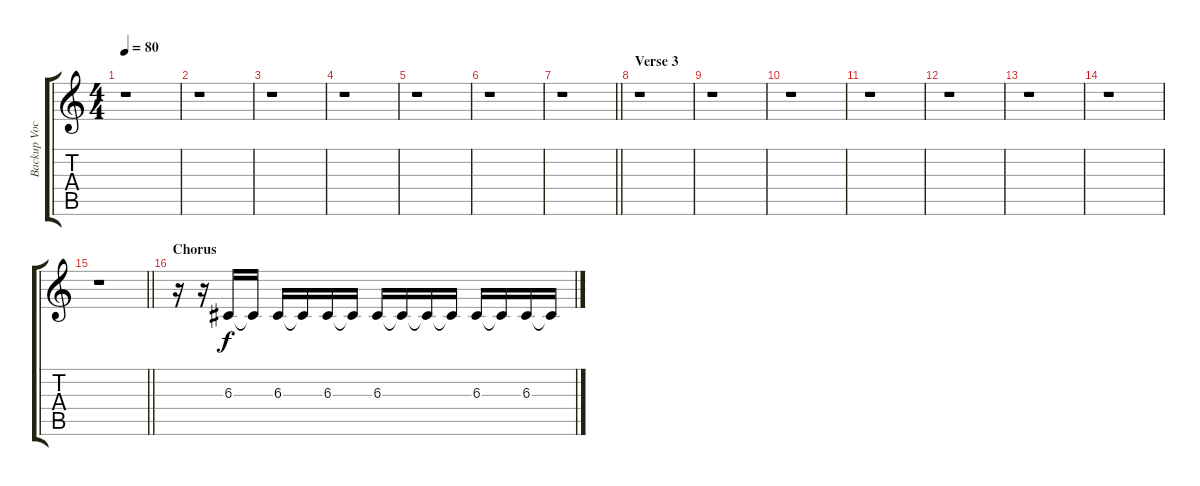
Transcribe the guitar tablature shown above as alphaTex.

\track ("Backup Vocals (DeLeo Bros)" "Backup Voc") {instrument pad4choir}
\staff {score tabs}
\tuning (E4 B3 G3 D3 A2 E2) {hide}
\ts (4 4)
\tempo 80
\clef g2
\ks c
r.1{dy f} |
r.1 |
r.1 |
r.1 |
r.1 |
r.1 |
\barLineRight lightlight
r.1 |
\section ("" "Verse 3")
r.1 |
r.1 |
r.1 |
r.1 |
r.1 |
r.1 |
r.1 |
\barLineRight lightlight
r.1 |
\section ("" "Chorus")
r.16 r.16 6.3.16 6.3{t}.16 6.3.16 6.3{t}.16 6.3.16 6.3{t}.16 6.3.16 6.3{t}.16 6.3{t}.16 6.3{t}.16 6.3.16 6.3{t}.16 6.3.16 6.3{t}.16
